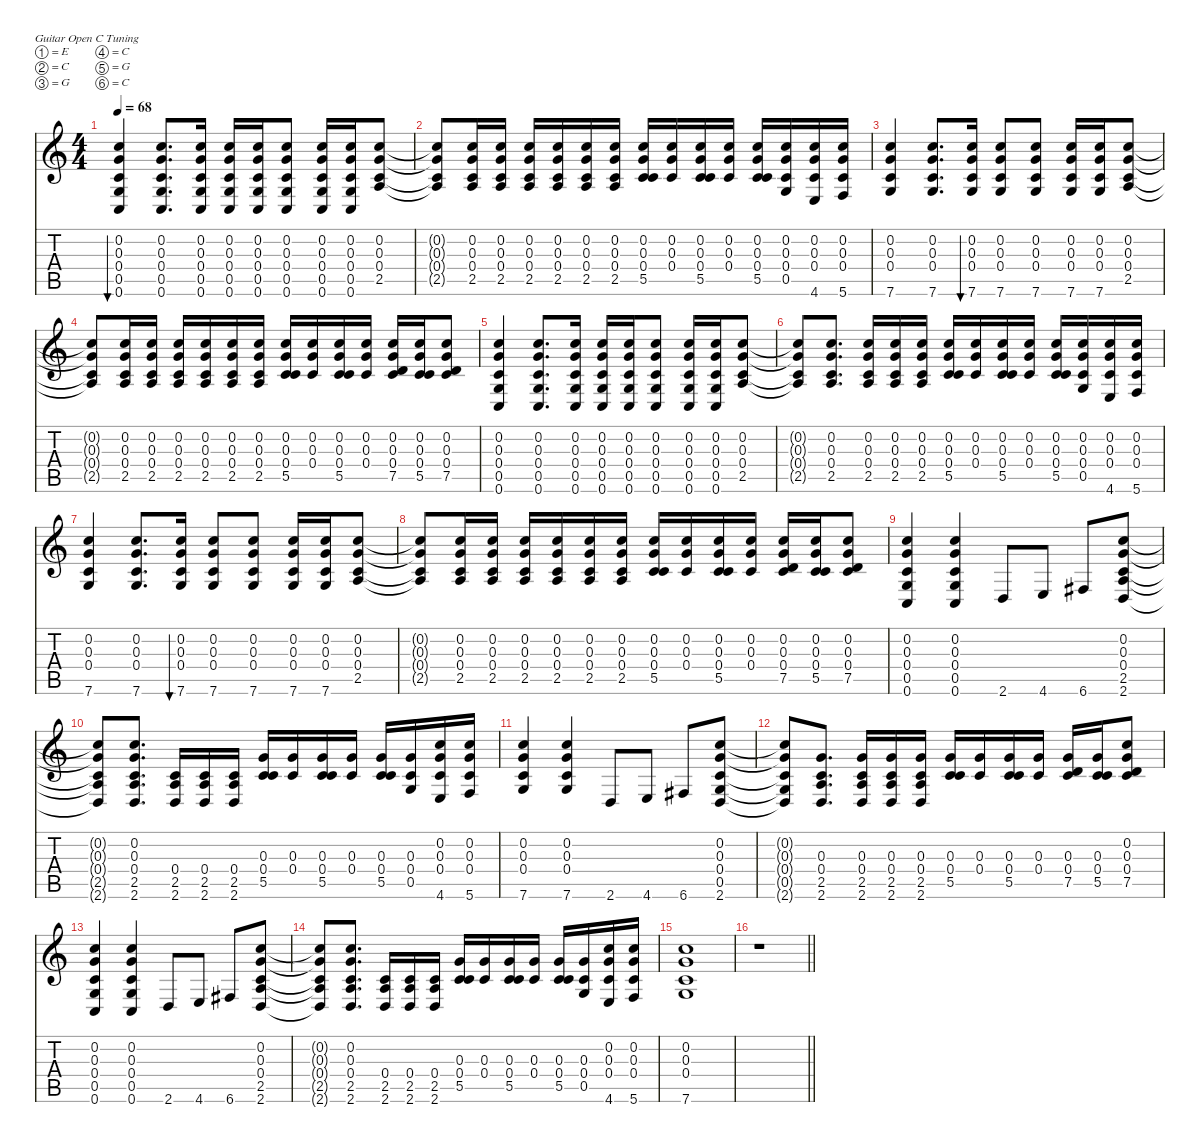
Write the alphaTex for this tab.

\defaultSystemsLayout 4
\hideDynamics
\bracketExtendMode nobrackets
\singleTrackTrackNamePolicy hidden
\multiTrackTrackNamePolicy hidden
\firstSystemTrackNameMode fullname
\firstSystemTrackNameOrientation horizontal
\otherSystemsTrackNameOrientation horizontal
\track ("Guitar 1" "od.guit.") {instrument overdrivenguitar}
\staff {score tabs}
\tuning (E4 C4 G3 C3 G2 C2)
\ts (4 4)
\tempo 68
\clef g2
\ks c
(0.2 0.3 0.4 0.5 0.6).4{bu 120 dy f instrument overdrivenguitar beam Up} (0.2 0.3 0.4 0.5 0.6).8{d beam Up} (0.2 0.3 0.4 0.5 0.6).16{beam Up} (0.2 0.3 0.4 0.5 0.6).16{beam Up} (0.2 0.3 0.4 0.5 0.6).16{beam Up} (0.2 0.3 0.4 0.5 0.6).8{beam Up} (0.2 0.3 0.4 0.5 0.6).16{beam Up} (0.2 0.3 0.4 0.5 0.6).16{beam Up} (0.2 0.3 0.4 2.5).8{beam Up} |
(0.2{t} 0.3{t} 0.4{t} 2.5{t}).8{beam Up} (0.2 0.3 0.4 2.5).16{beam Up} (0.2 0.3 0.4 2.5).16{beam Up} (0.2 0.3 0.4 2.5).16{beam Up} (0.2 0.3 0.4 2.5).16{beam Up} (0.2 0.3 0.4 2.5).16{beam Up} (0.2 0.3 0.4 2.5).16{beam Up} (0.2 0.3 0.4 5.5).16{beam Up} (0.2 0.3 0.4).16{beam Up} (0.2 0.3 0.4 5.5).16{beam Up} (0.2 0.3 0.4).16{beam Up} (0.2 0.3 0.4 5.5).16{beam Up} (0.2 0.3 0.4 0.5).16{beam Up} (0.2 0.3 0.4 4.6).16{beam Up} (0.2 0.3 0.4 5.6).16{beam Up} |
(0.2 0.3 0.4 7.6).4{beam Up} (0.2 0.3 0.4 7.6).8{d beam Up} (0.2 0.3 0.4 7.6).16{bu 60 beam Up} (0.2 0.3 0.4 7.6).8{beam Up} (0.2 0.3 0.4 7.6).8{beam Up} (0.2 0.3 0.4 7.6).16{beam Up} (0.2 0.3 0.4 7.6).16{beam Up} (0.2 0.3 0.4 2.5).8{beam Up} |
(0.2{t} 0.3{t} 0.4{t} 2.5{t}).8{beam Up} (0.2 0.3 0.4 2.5).16{beam Up} (0.2 0.3 0.4 2.5).16{beam Up} (0.2 0.3 0.4 2.5).16{beam Up} (0.2 0.3 0.4 2.5).16{beam Up} (0.2 0.3 0.4 2.5).16{beam Up} (0.2 0.3 0.4 2.5).16{beam Up} (0.2 0.3 0.4 5.5).16{beam Up} (0.2 0.3 0.4).16{beam Up} (0.2 0.3 0.4 5.5).16{beam Up} (0.2 0.3 0.4).16{beam Up} (0.2 0.3 0.4 7.5).16{beam Up} (0.2 0.3 0.4 5.5).16{beam Up} (0.2 0.3 0.4 7.5).8{beam Up} |
(0.2 0.3 0.4 0.5 0.6).4{beam Up} (0.2 0.3 0.4 0.5 0.6).8{d beam Up} (0.2 0.3 0.4 0.5 0.6).16{beam Up} (0.2 0.3 0.4 0.5 0.6).16{beam Up} (0.2 0.3 0.4 0.5 0.6).16{beam Up} (0.2 0.3 0.4 0.5 0.6).8{beam Up} (0.2 0.3 0.4 0.5 0.6).16{beam Up} (0.2 0.3 0.4 0.5 0.6).16{beam Up} (0.2 0.3 0.4 2.5).8{beam Up} |
(0.2{t} 0.3{t} 0.4{t} 2.5{t}).8{beam Up} (0.2 0.3 0.4 2.5).8{d beam Up} (0.2 0.3 0.4 2.5).16{beam Up} (0.2 0.3 0.4 2.5).16{beam Up} (0.2 0.3 0.4 2.5).16{beam Up} (0.2 0.3 0.4 5.5).16{beam Up} (0.2 0.3 0.4).16{beam Up} (0.2 0.3 0.4 5.5).16{beam Up} (0.2 0.3 0.4).16{beam Up} (0.2 0.3 0.4 5.5).16{beam Up} (0.2 0.3 0.4 0.5).16{beam Up} (0.2 0.3 0.4 4.6).16{beam Up} (0.2 0.3 0.4 5.6).16{beam Up} |
(0.2 0.3 0.4 7.6).4{beam Up} (0.2 0.3 0.4 7.6).8{d beam Up} (0.2 0.3 0.4 7.6).16{bu 60 beam Up} (0.2 0.3 0.4 7.6).8{beam Up} (0.2 0.3 0.4 7.6).8{beam Up} (0.2 0.3 0.4 7.6).16{beam Up} (0.2 0.3 0.4 7.6).16{beam Up} (0.2 0.3 0.4 2.5).8{beam Up} |
(0.2{t} 0.3{t} 0.4{t} 2.5{t}).8{beam Up} (0.2 0.3 0.4 2.5).16{beam Up} (0.2 0.3 0.4 2.5).16{beam Up} (0.2 0.3 0.4 2.5).16{beam Up} (0.2 0.3 0.4 2.5).16{beam Up} (0.2 0.3 0.4 2.5).16{beam Up} (0.2 0.3 0.4 2.5).16{beam Up} (0.2 0.3 0.4 5.5).16{beam Up} (0.2 0.3 0.4).16{beam Up} (0.2 0.3 0.4 5.5).16{beam Up} (0.2 0.3 0.4).16{beam Up} (0.2 0.3 0.4 7.5).16{beam Up} (0.2 0.3 0.4 5.5).16{beam Up} (0.2 0.3 0.4 7.5).8{beam Up} |
(0.2 0.3 0.4 0.5 0.6).4{beam Up} (0.2 0.3 0.4 0.5 0.6).4{beam Up} 2.6.8{beam Up} 4.6.8{beam Up} 6.6{acc #}.8{beam Up} (0.2 0.3 0.4 2.5 2.6).8{beam Up} |
(0.2{t} 0.3{t} 0.4{t} 2.5{t} 2.6{t}).8{beam Up} (0.2 0.3 0.4 2.5 2.6).8{d beam Up} (0.4 2.5 2.6).16{beam Up} (0.4 2.5 2.6).16{beam Up} (0.4 2.5 2.6).16{beam Up} (0.3 0.4 5.5).16{beam Up} (0.3 0.4).16{beam Up} (0.3 0.4 5.5).16{beam Up} (0.3 0.4).16{beam Up} (0.3 0.4 5.5).16{beam Up} (0.3 0.4 0.5).16{beam Up} (0.2 0.3 0.4 4.6).16{beam Up} (0.2 0.3 0.4 5.6).16{beam Up} |
(0.2 0.3 0.4 7.6).4{beam Up} (0.2 0.3 0.4 7.6).4{beam Up} 2.6.8{beam Up} 4.6.8{beam Up} 6.6{acc #}.8{beam Up} (0.2 0.3 0.4 0.5 2.6).8{beam Up} |
(0.2{t} 0.3{t} 0.4{t} 0.5{t} 2.6{t}).8{beam Up} (0.3 0.4 2.5 2.6).8{d beam Up} (0.3 0.4 2.5 2.6).16{beam Up} (0.3 0.4 2.5 2.6).16{beam Up} (0.3 0.4 2.5 2.6).16{beam Up} (0.3 0.4 5.5).16{beam Up} (0.3 0.4).16{beam Up} (0.3 0.4 5.5).16{beam Up} (0.3 0.4).16{beam Up} (0.3 0.4 7.5).16{beam Up} (0.3 0.4 5.5).16{beam Up} (0.2 0.3 0.4 7.5).8{beam Up} |
(0.2 0.3 0.4 0.5 0.6).4{beam Up} (0.2 0.3 0.4 0.5 0.6).4{beam Up} 2.6.8{beam Up} 4.6.8{beam Up} 6.6{acc #}.8{beam Up} (0.2 0.3 0.4 2.5 2.6).8{beam Up} |
(0.2{t} 0.3{t} 0.4{t} 2.5{t} 2.6{t}).8{beam Up} (0.2 0.3 0.4 2.5 2.6).8{d beam Up} (0.4 2.5 2.6).16{beam Up} (0.4 2.5 2.6).16{beam Up} (0.4 2.5 2.6).16{beam Up} (0.3 0.4 5.5).16{beam Up} (0.3 0.4).16{beam Up} (0.3 0.4 5.5).16{beam Up} (0.3 0.4).16{beam Up} (0.3 0.4 5.5).16{beam Up} (0.3 0.4 0.5).16{beam Up} (0.2 0.3 0.4 4.6).16{beam Up} (0.2 0.3 0.4 5.6).16{beam Up} |
(0.2 0.3 0.4 7.6).1{beam Up} |
\barLineRight lightlight
r.1{beam Down}
